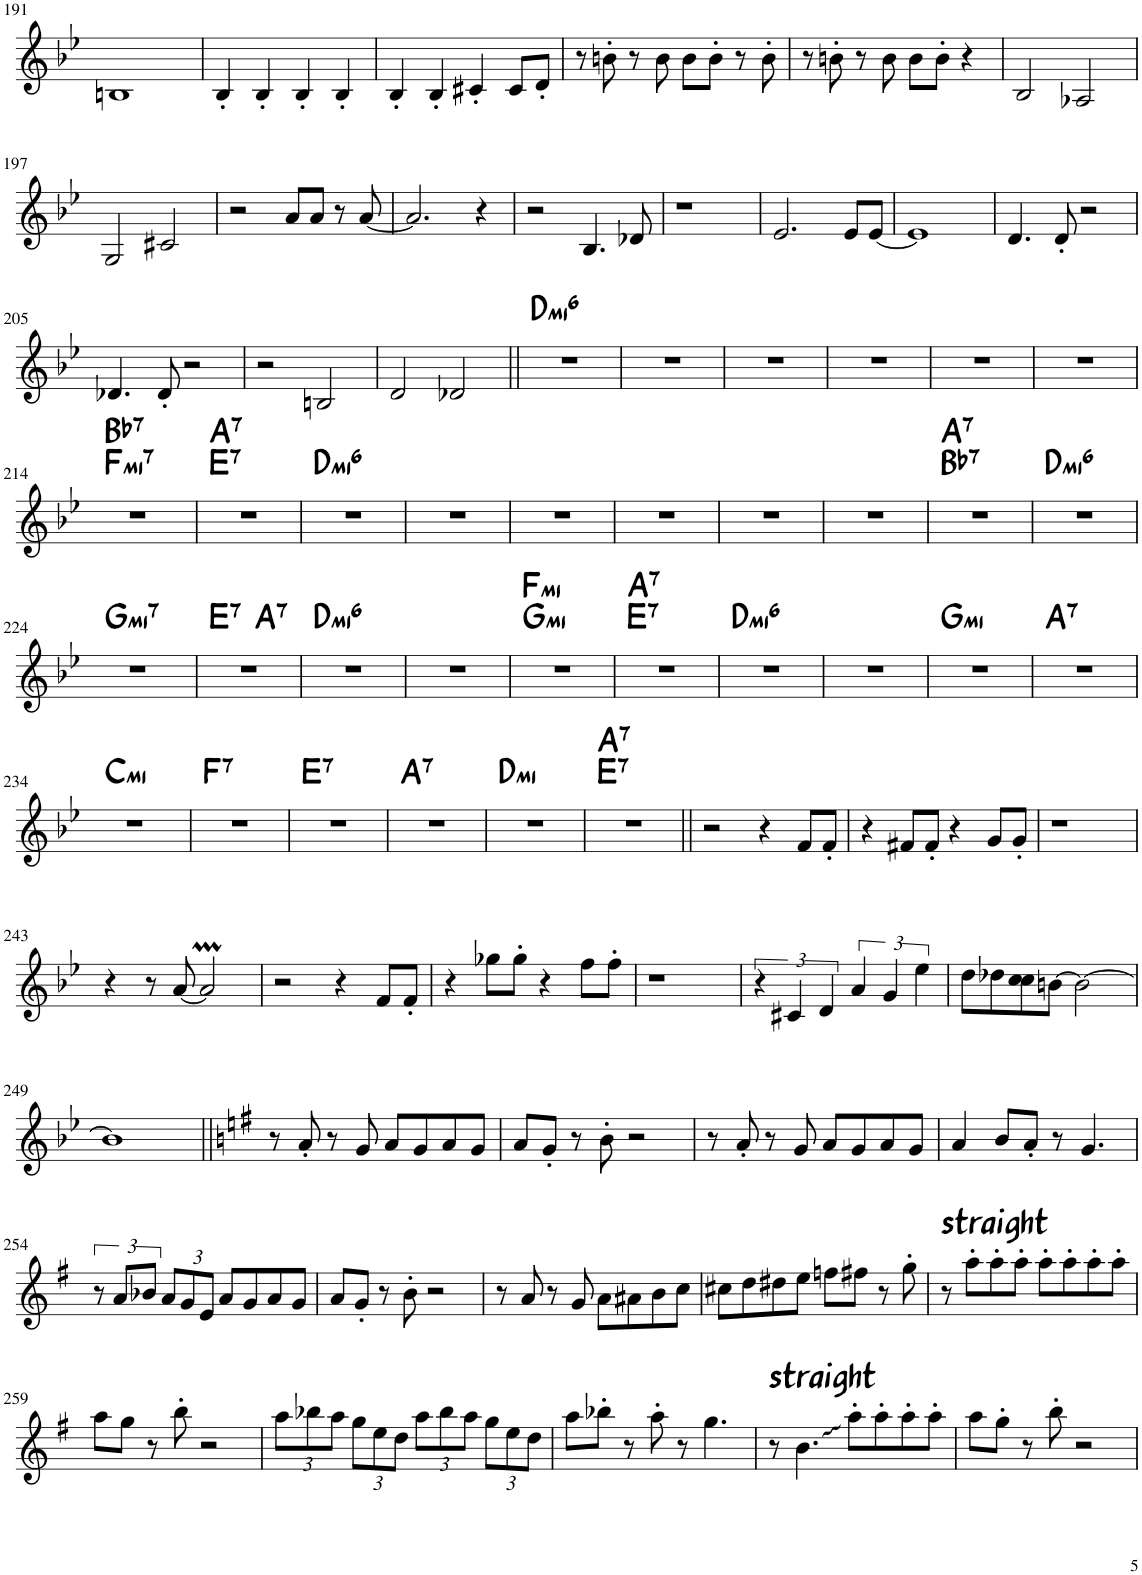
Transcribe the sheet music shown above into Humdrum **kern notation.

**kern	**harte
*part1	*part1
*staff1	*
*I"Violin 1	*
*I'Vln	*
!!LO:PB:g=z
*clefG2	*
*k[b-e-]	*
*M4/4	*
=191	=191
1Bn	.
=192	=192
4B-'/	.
4B-'/	.
4B-'/	.
4B-'/	.
=193	=193
4B-'/	.
4B-'/	.
4c#X'/	.
8c#/L	.
8d'/J	.
=194	=194
8r	.
8bn'\	.
8r	.
8b\	.
8b\L	.
8b'\J	.
8r	.
8b'\	.
=195	=195
8r	.
8bn'\	.
8r	.
8b\	.
8b\L	.
8b'\J	.
4r	.
=196	=196
2B-/	.
2A-X/	.
!!LO:LB:g=z
=197	=197
2G/	.
2c#X/	.
=198	=198
2r	.
8a/L	.
8a/J	.
8r	.
[8a/	.
=199	=199
2.a/]	.
4r	.
=200	=200
2r	.
4.B-/	.
8d-X/	.
=201	=201
1r	.
=202	=202
2.e-/	.
8e-/L	.
[8e-/J	.
=203	=203
1e-]	.
=204	=204
4.d/	.
8d'/	.
2r	.
!!LO:LB:g=z
=205	=205
4.d-X/	.
8d-'/	.
2r	.
=206	=206
2r	.
2Bn/	.
=207	=207
2d/	.
2d-X/	.
=208||	=208||
!	!LO:H:kt=m6
1r	D:min6
=209	=209
1r	.
=210	=210
1r	.
=211	=211
1r	.
=212	=212
1r	.
=213	=213
1r	.
!!LO:LB:g=z
=214	=214
!	!LO:H:n=1:kt=m7
!	!LO:H:n=2:kt=7
1r	F:min7 Bb:7
=215	=215
!	!LO:H:n=1:kt=7
!	!LO:H:n=2:kt=7
1r	E:7 A:7
=216	=216
!	!LO:H:kt=m6
1r	D:min6
=217	=217
1r	.
=218	=218
1r	.
=219	=219
1r	.
=220	=220
1r	.
=221	=221
1r	.
=222	=222
!	!LO:H:n=1:kt=7
!	!LO:H:n=2:kt=7
1r	Bb:7 A:7
=223	=223
!	!LO:H:kt=m6
1r	D:min6
!!LO:LB:g=z
=224	=224
!	!LO:H:kt=m7
1r	G:min7
=225	=225
!	!LO:H:kt=7
*^	*
1r	2ryy	E:7
!	!	!LO:H:kt=7
.	2ryy	A:7
=226	=226	=226
!	!	!LO:H:kt=m6
*v	*v	*
1r	D:min6
=227	=227
1r	.
=228	=228
!	!LO:H:n=1:kt=m
!	!LO:H:n=2:kt=m
1r	G:min F:min
=229	=229
!	!LO:H:n=1:kt=7
!	!LO:H:n=2:kt=7
1r	E:7 A:7
=230	=230
!	!LO:H:kt=m6
1r	D:min6
=231	=231
1r	.
=232	=232
!	!LO:H:kt=m
1r	G:min
=233	=233
!	!LO:H:kt=7
1r	A:7
!!LO:LB:g=z
=234	=234
!	!LO:H:kt=m
1r	C:min
=235	=235
!	!LO:H:kt=7
1r	F:7
=236	=236
!	!LO:H:kt=7
1r	E:7
=237	=237
!	!LO:H:kt=7
1r	A:7
=238	=238
!	!LO:H:kt=m
1r	D:min
=239	=239
!	!LO:H:n=1:kt=7
!	!LO:H:n=2:kt=7
1r	E:7 A:7
=240||	=240||
2r	.
4r	.
8f/L	.
8f'/J	.
=241	=241
4r	.
8f#X/L	.
8f#'/J	.
4r	.
8g/L	.
8g'/J	.
=242	=242
1r	.
!!LO:LB:g=z
=243	=243
4r	.
8r	.
[8a/	.
2am/]	.
=244	=244
2r	.
4r	.
8f/L	.
8f'/J	.
=245	=245
4r	.
8gg-X\L	.
8gg-'\J	.
4r	.
8ff\L	.
8ff'\J	.
=246	=246
1r	.
=247	=247
6r	.
6c#X/	.
6d/	.
6a/	.
6g/	.
6ee-\	.
=248	=248
8dd\L	.
8dd-X\	.
8cc\ 8cc\	.
[8bn\J	.
2b\_	.
!!LO:LB:g=z
=249	=249
1b]	.
=250||	=250||
*k[f#]	*
8r	.
8a'/	.
8r	.
8g/	.
8a/L	.
8g/	.
8a/	.
8g/J	.
=251	=251
8a/L	.
8g'/J	.
8r	.
8b'\	.
2r	.
=252	=252
8r	.
8a'/	.
8r	.
8g/	.
8a/L	.
8g/	.
8a/	.
8g/J	.
=253	=253
4a/	.
8b/L	.
8a'/J	.
8r	.
4.g/	.
!!LO:LB:g=z
=254	=254
12r	.
12a/L	.
12b-X/J	.
*Xbrackettup	*
12a/L	.
12g/	.
12e/J	.
8a/L	.
8g/	.
8a/	.
8g/J	.
=255	=255
8a/L	.
8g'/J	.
8r	.
8b'\	.
2r	.
=256	=256
8r	.
8a/	.
8r	.
8g/	.
8a\L	.
8a#X\	.
8b\	.
8cc\J	.
=257	=257
8cc#X\L	.
8dd\	.
8dd#X\	.
8ee\J	.
8ffn\L	.
8ff#X\J	.
8r	.
8gg'\	.
=258	=258
!	!LO:H:kt=straight
8r	N
8aa'\L	.
8aa'\	.
8aa'\J	.
8aa'\L	.
8aa'\	.
8aa'\	.
8aa'\J	.
!!LO:LB:g=z
=259	=259
8aa\L	.
8gg\J	.
8r	.
8bb'\	.
2r	.
=260	=260
12aa\L	.
12bb-X\	.
12aa\J	.
12gg\L	.
12ee\	.
12dd\J	.
12aa\L	.
12bb-\	.
12aa\J	.
12gg\L	.
12ee\	.
12dd\J	.
=261	=261
8aa\L	.
8bb-X'\J	.
8r	.
8aa'\	.
8r	.
4.gg\	.
=262	=262
!	!LO:H:kt=straight
8r	N
4.b\	.
8aa'\L	.
8aa'\	.
8aa'\	.
8aa'\J	.
=263	=263
8aa\L	.
8gg'\J	.
8r	.
8bb'\	.
2r	.
=	=
*-	*-
